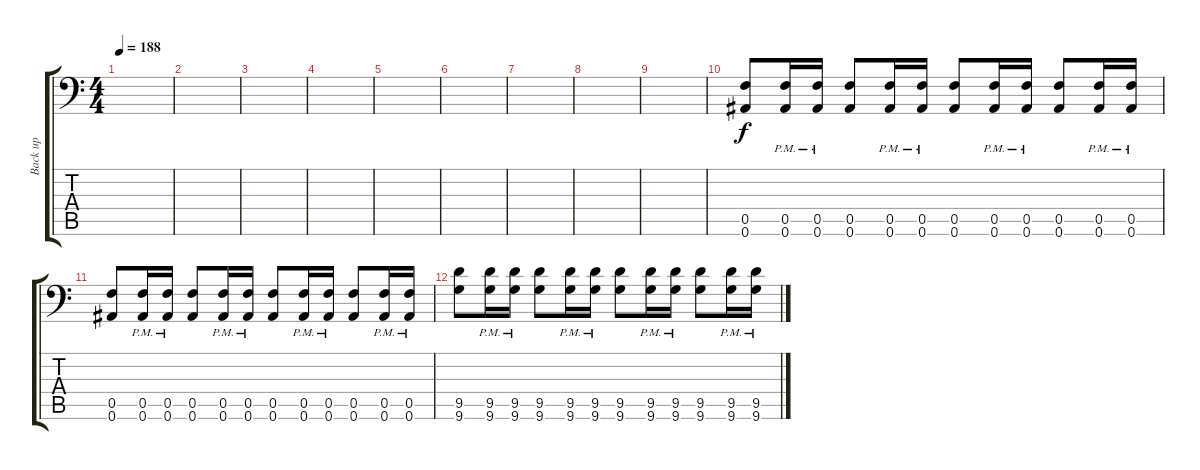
\track ("Back up" "Back up") {instrument distortionguitar}
\staff {score tabs}
\tuning (C4 G3 Eb3 Bb2 F2 Bb1) {hide}
\ts (4 4)
\tempo 188
\clef f4
\ks c
|
|
|
|
|
|
|
|
|
(0.5 0.6).8 (0.5{pm} 0.6{pm}).16 (0.5{pm} 0.6{pm}).16 (0.5 0.6).8 (0.5{pm} 0.6{pm}).16 (0.5{pm} 0.6{pm}).16 (0.5 0.6).8 (0.5{pm} 0.6{pm}).16 (0.5{pm} 0.6{pm}).16 (0.5 0.6).8 (0.5{pm} 0.6{pm}).16 (0.5{pm} 0.6{pm}).16 |
(0.5 0.6).8 (0.5{pm} 0.6{pm}).16 (0.5{pm} 0.6{pm}).16 (0.5 0.6).8 (0.5{pm} 0.6{pm}).16 (0.5{pm} 0.6{pm}).16 (0.5 0.6).8 (0.5{pm} 0.6{pm}).16 (0.5{pm} 0.6{pm}).16 (0.5 0.6).8 (0.5{pm} 0.6{pm}).16 (0.5{pm} 0.6{pm}).16 |
(9.5 9.6).8 (9.5{pm} 9.6{pm}).16 (9.5{pm} 9.6{pm}).16 (9.5 9.6).8 (9.5{pm} 9.6{pm}).16 (9.5{pm} 9.6{pm}).16 (9.5 9.6).8 (9.5{pm} 9.6{pm}).16 (9.5{pm} 9.6{pm}).16 (9.5 9.6).8 (9.5{pm} 9.6{pm}).16 (9.5{pm} 9.6{pm}).16
